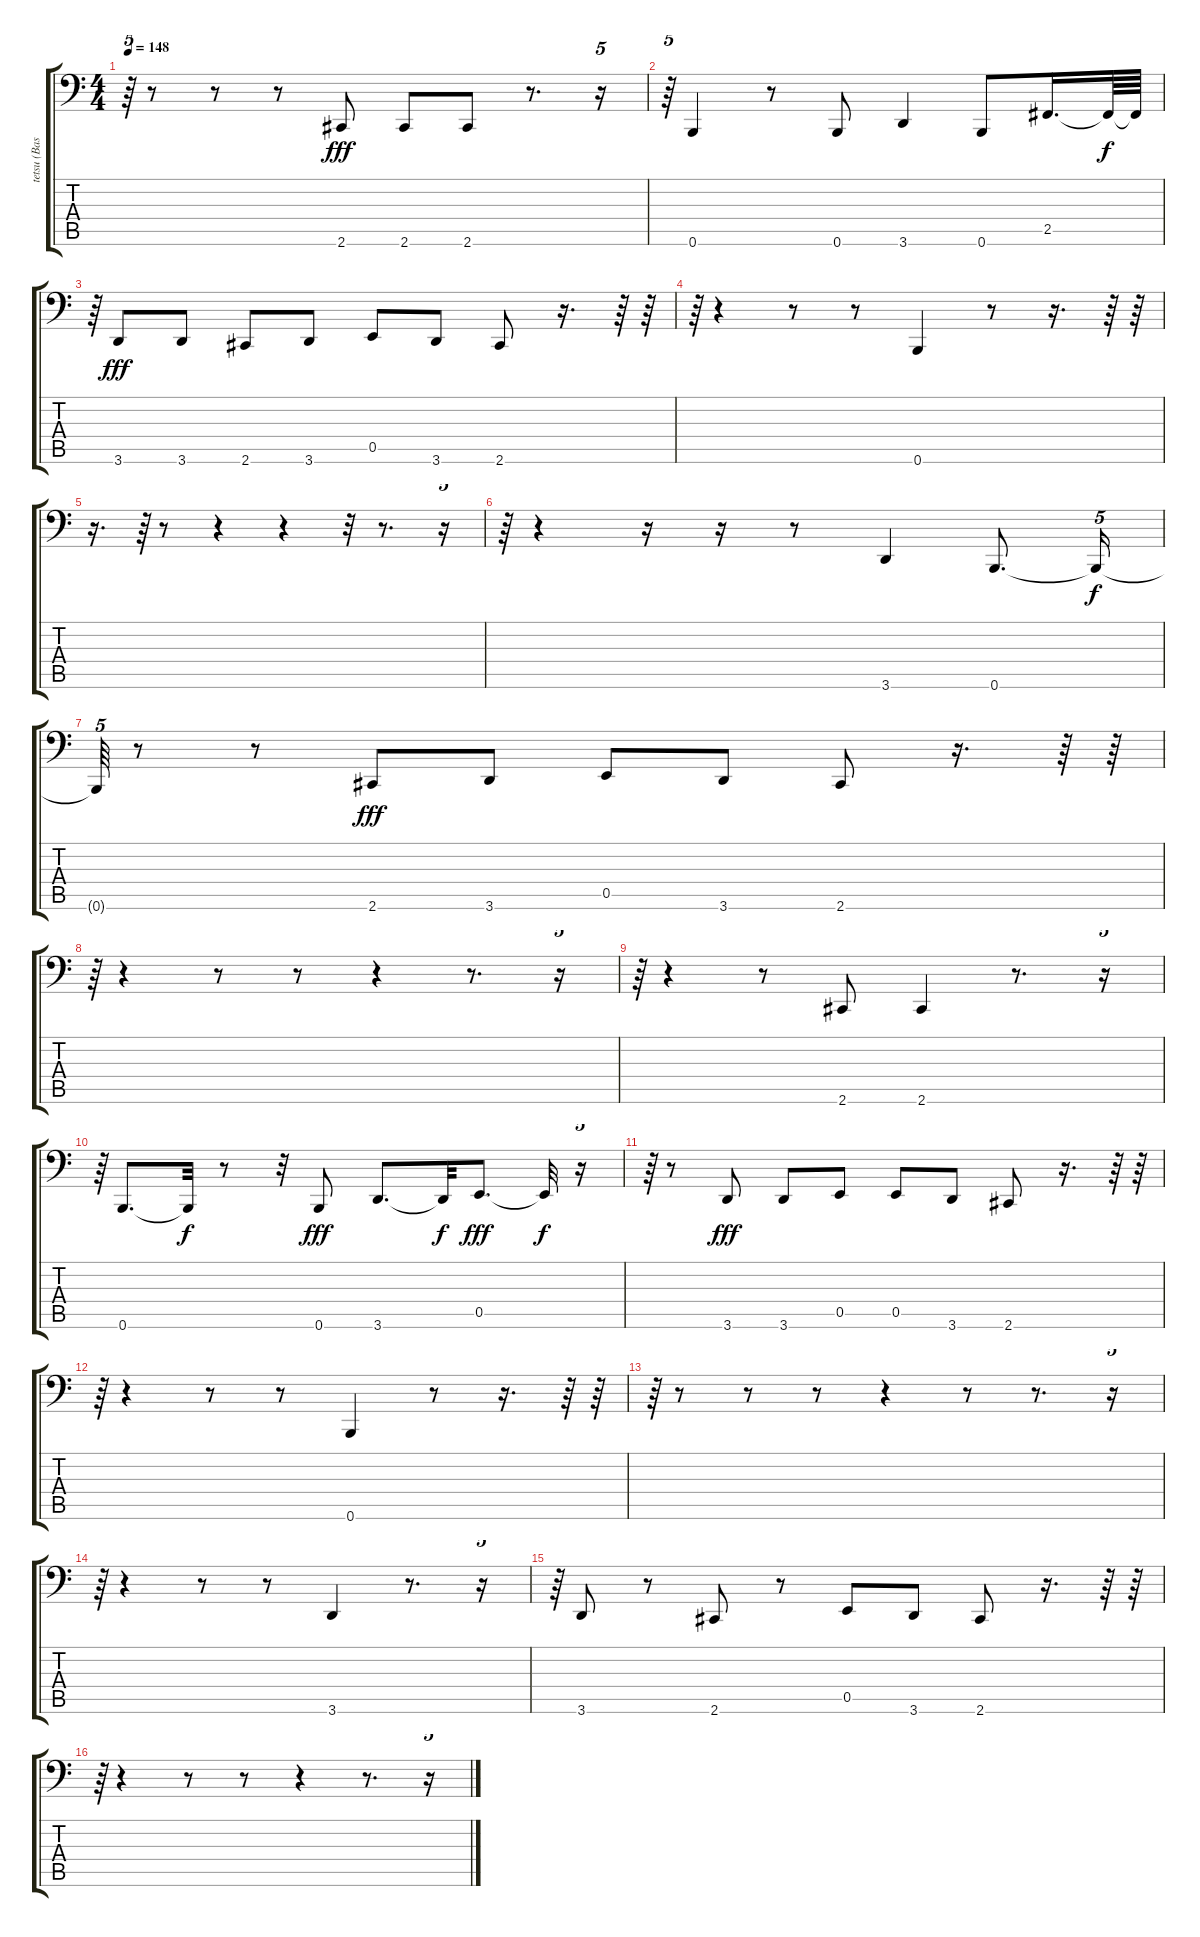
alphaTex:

\track ("tetsu (Bass Guitar)" "tetsu (Bas") {instrument electricbasspick}
\staff {score tabs}
\tuning (C3 G2 D2 A1 E1 B0) {hide}
\ts (4 4)
\tempo 148
\clef f4
\ks c
r.64{tu (5 4) dy fff} r.8 r.8 r.8 2.6.8 2.6.8 2.6.8 r.8{d} r.16{tu (5 4)} |
r.64{tu (5 4)} 0.6.4 r.8 0.6.8 3.6.4 0.6.8 2.5.16{d} 2.5{t}.64{dy f} 2.5{t}.64 |
r.64{tu (5 4)} 3.6.8{dy fff} 3.6.8 2.6.8 3.6.8 0.5.8 3.6.8 2.6.8 r.16{d} r.64 r.64 |
r.64{tu (5 4)} r.4 r.8 r.8 0.6.4 r.8 r.16{d} r.64 r.64 |
r.16{d} r.64{tu (5 4)} r.8 r.4 r.4 r.32 r.8{d} r.16{tu (5 4)} |
r.64{tu (5 4)} r.4 r.16 r.16 r.8 3.6.4 0.6.8{d} 0.6{t}.16{tu (5 4) dy f} |
0.6{t}.64{tu (5 4)} r.8 r.8 2.6.8{dy fff} 3.6.8 0.5.8 3.6.8 2.6.8 r.16{d} r.64 r.64 |
r.64{tu (5 4)} r.4 r.8 r.8 r.4 r.8{d} r.16{tu (5 4)} |
r.64{tu (5 4)} r.4 r.8 2.6.8 2.6.4 r.8{d} r.16{tu (5 4)} |
r.64{tu (5 4)} 0.6.8{d} 0.6{t}.32{dy f} r.8 r.32 0.6.8{dy fff} 3.6.8{d} 3.6{t}.32{dy f} 0.5.8{d dy fff} 0.5{t}.32{dy f} r.16{tu (5 4)} |
r.64{tu (5 4)} r.8 3.6.8{dy fff} 3.6.8 0.5.8 0.5.8 3.6.8 2.6.8 r.16{d} r.64 r.64 |
r.64{tu (5 4)} r.4 r.8 r.8 0.6.4 r.8 r.16{d} r.64 r.64 |
r.64{tu (5 4)} r.8 r.8 r.8 r.4 r.8 r.8{d} r.16{tu (5 4)} |
r.64{tu (5 4)} r.4 r.8 r.8 3.6.4 r.8{d} r.16{tu (5 4)} |
r.64{tu (5 4)} 3.6.8 r.8 2.6.8 r.8 0.5.8 3.6.8 2.6.8 r.16{d} r.64 r.64 |
r.64{tu (5 4)} r.4 r.8 r.8 r.4 r.8{d} r.16{tu (5 4)}
